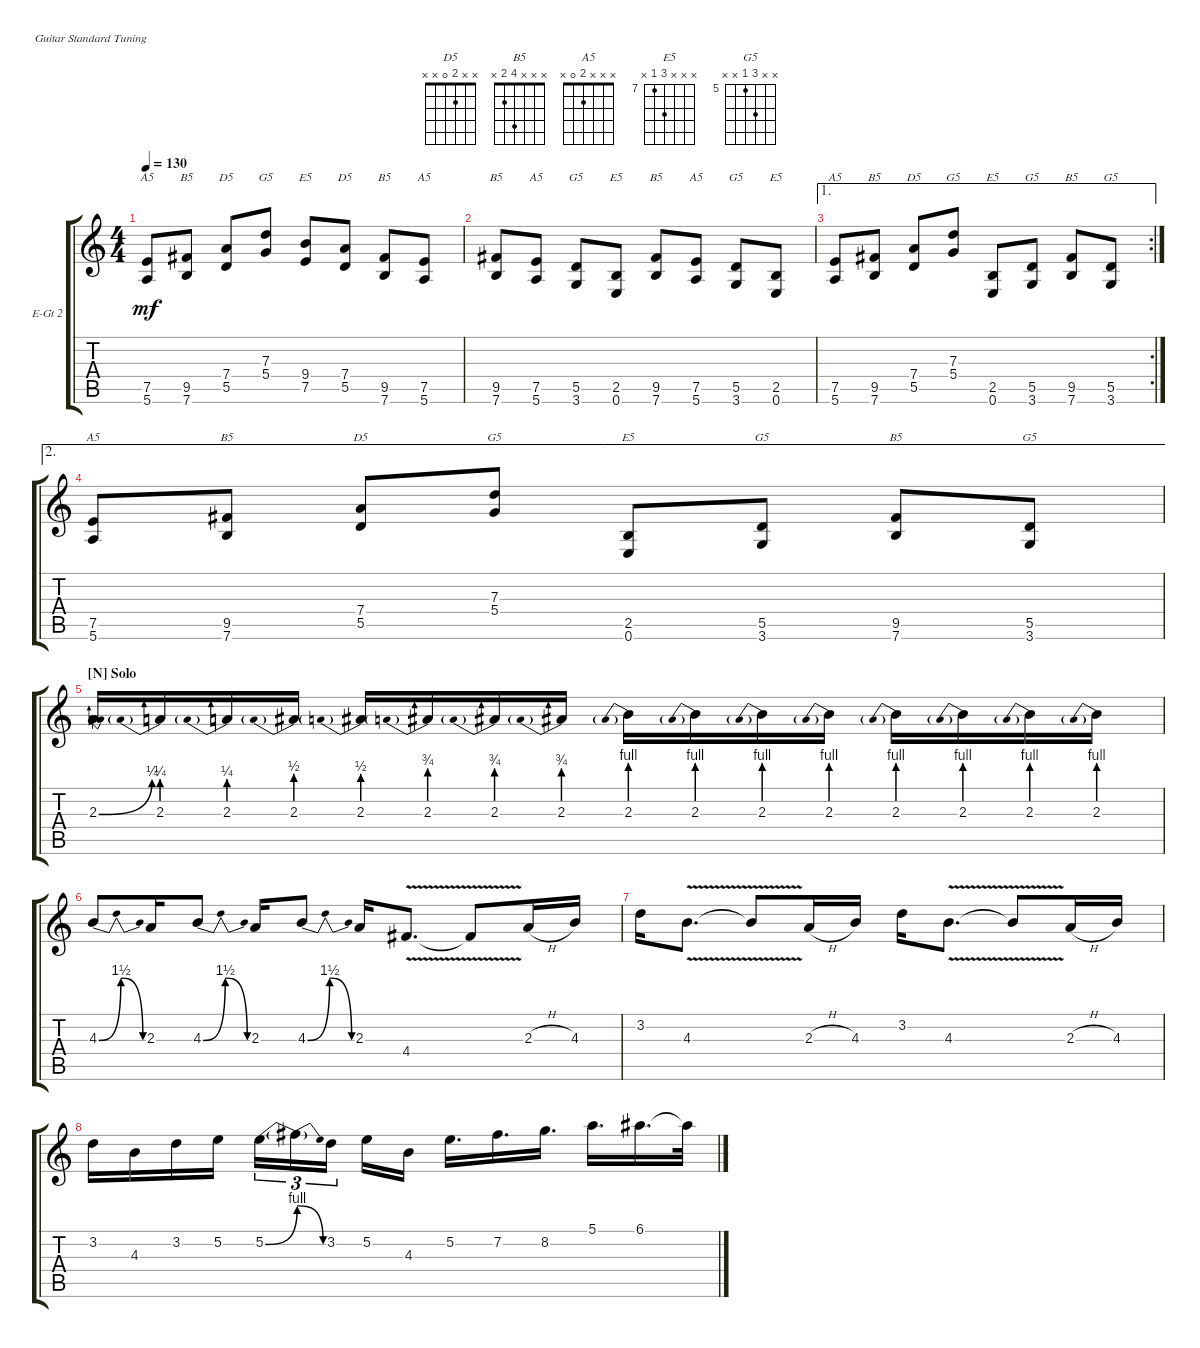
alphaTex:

\bracketExtendMode groupsimilarinstruments
\firstSystemTrackNameOrientation horizontal
\otherSystemsTrackNameOrientation horizontal
\track ("Guitar 2 (Kirk Hammett)" "E-Gt 2") {instrument distortionguitar}
\staff {score tabs}
\tuning (E4 B3 G3 D3 A2 E2)
\chord ("D5" x x x 7 5 x) {firstfret 5}
\chord ("B5" x x x x 9 7) {firstfret 7}
\chord ("A5" x x x x 7 5) {firstfret 5}
\chord ("E5" x x x x 2 0)
\chord ("B5" x x x 4 2 x)
\chord ("G5" x x x x 5 3)
\chord ("A5" x x x 2 0 x)
\chord ("D5" x x 2 0 x x)
\chord ("G5" x x 7 5 x x) {firstfret 5}
\chord ("E5" x x x 9 7 x) {firstfret 7}
\ts (4 4)
\tempo 130
\clef g2
\ks c
(7.5 5.6).8{ch "A5" dy mf} (9.5 7.6).8{ch "B5"} (7.4 5.5).8{ch "D5"} (5.4 7.3).8{ch "G5"} (9.4 7.5).8{ch "E5"} (7.4 5.5).8{ch "D5"} (9.5 7.6).8{ch "B5"} (7.5 5.6).8{ch "A5"} |
(9.5 7.6).8{ch "B5"} (7.5 5.6).8{ch "A5"} (5.5 3.6).8{ch "G5"} (2.5 0.6).8{ch "E5"} (9.5 7.6).8{ch "B5"} (7.5 5.6).8{ch "A5"} (5.5 3.6).8{ch "G5"} (2.5 0.6).8{ch "E5"} |
\ae 1
\rc 2
(7.5 5.6).8{ch "A5"} (9.5 7.6).8{ch "B5"} (7.4 5.5).8{ch "D5"} (7.3 5.4).8{ch "G5"} (0.6 2.5).8{ch "E5"} (5.5 3.6).8{ch "G5"} (9.5 7.6).8{ch "B5"} (5.5 3.6).8{ch "G5"} |
\ae 2
(7.5 5.6).8{ch "A5"} (9.5 7.6).8{ch "B5"} (7.4 5.5).8{ch "D5"} (7.3 5.4).8{ch "G5"} (0.6 2.5).8{ch "E5"} (5.5 3.6).8{ch "G5"} (9.5 7.6).8{ch "B5"} (5.5 3.6).8{ch "G5"} |
\section ("N" "Solo")
2.3{be (bend 0 0 60 1)}.16 2.3{be (prebend 0 1 60 1)}.16 2.3{be (prebend 0 1 60 1)}.16 2.3{be (prebend 0 2 60 2)}.16 2.3{be (prebend 0 2 60 2)}.16 2.3{be (prebend 0 3 60 3)}.16 2.3{be (prebend 0 3 60 3)}.16 2.3{be (prebend 0 3 60 3)}.16 2.3{be (prebend 0 4 60 4)}.16 2.3{be (prebend 0 4 60 4)}.16 2.3{be (prebend 0 4 60 4)}.16 2.3{be (prebend 0 4 60 4)}.16 2.3{be (prebend 0 4 60 4)}.16 2.3{be (prebend 0 4 60 4)}.16 2.3{be (prebend 0 4 60 4)}.16 2.3{be (prebend 0 4 60 4)}.16 |
4.3{be (bendrelease 0 0 30 6 30 6 60 0)}.8 2.3.16 4.3{be (bendrelease 0 0 30 6 30 6 60 0)}.8 2.3.16 4.3{be (bendrelease 0 0 30 6 30 6 60 0)}.8 2.3.16 4.4{v}.8{d} 4.4{v t}.8 2.3{h}.16 4.3.16 |
3.2.16 4.3{v}.8{d} 4.3{v t}.8 2.3{h}.16 4.3.16 3.2.16 4.3{v}.8{d} 4.3{v t}.8 2.3{h}.16 4.3.16 |
3.2.16 4.3.16 3.2.16 5.2.16 5.2{be (bend 0 0 60 4)}.16{tu (3 2)} 5.2{be (release 0 4 60 0) t}.16{tu (3 2)} 3.2.16{tu (3 2)} 5.2.16 4.3.16 5.2.16{d} 7.2.16{d} 8.2.16{d} 5.1.16{d} 6.1.16{d} 6.1{t}.32
